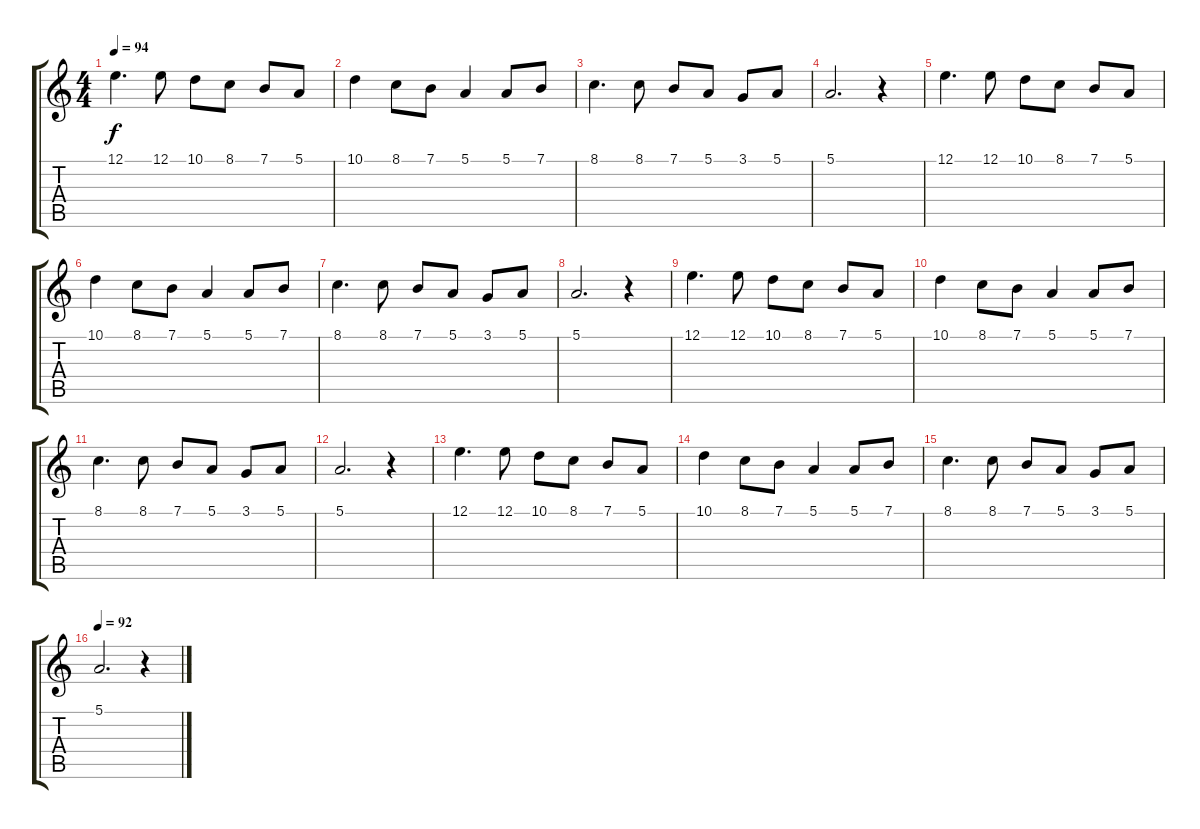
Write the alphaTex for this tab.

\track "" {instrument drawbarorgan}
\staff {score tabs}
\tuning (E4 B3 G3 D3 A2 E2) {hide}
\ts (4 4)
\tempo 94
\clef g2
\ks c
12.1.4{d dy f} 12.1.8 10.1.8 8.1.8 7.1.8 5.1.8 |
10.1.4 8.1.8 7.1.8 5.1.4 5.1.8 7.1.8 |
8.1.4{d} 8.1.8 7.1.8 5.1.8 3.1.8 5.1.8 |
5.1.2{d} r.4 |
12.1.4{d} 12.1.8 10.1.8 8.1.8 7.1.8 5.1.8 |
10.1.4 8.1.8 7.1.8 5.1.4 5.1.8 7.1.8 |
8.1.4{d} 8.1.8 7.1.8 5.1.8 3.1.8 5.1.8 |
5.1.2{d} r.4 |
12.1.4{d} 12.1.8 10.1.8 8.1.8 7.1.8 5.1.8 |
10.1.4 8.1.8 7.1.8 5.1.4 5.1.8 7.1.8 |
8.1.4{d} 8.1.8 7.1.8 5.1.8 3.1.8 5.1.8 |
5.1.2{d} r.4 |
12.1.4{d} 12.1.8 10.1.8 8.1.8 7.1.8 5.1.8 |
10.1.4 8.1.8 7.1.8 5.1.4 5.1.8 7.1.8 |
8.1.4{d} 8.1.8 7.1.8 5.1.8 3.1.8 5.1.8 |
\tempo 92
5.1.2{d} r.4
